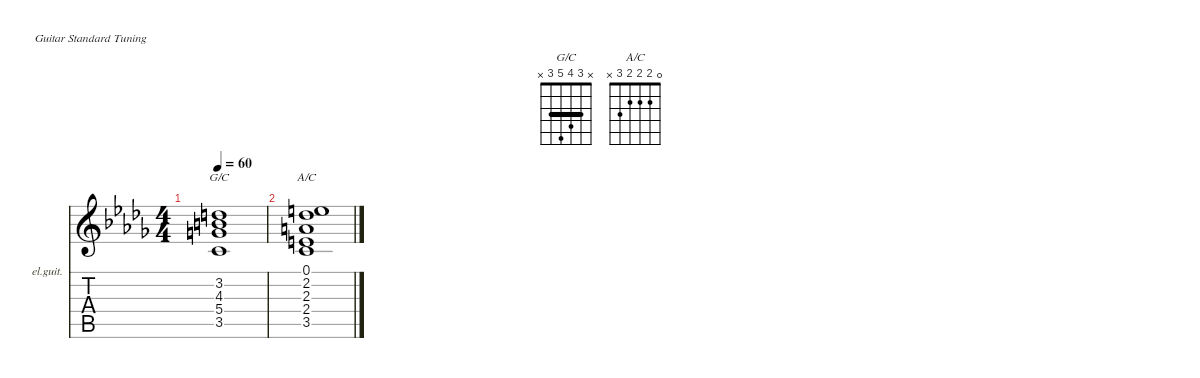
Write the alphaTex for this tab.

\defaultSystemsLayout 4
\hideDynamics
\bracketExtendMode nobrackets
\firstSystemTrackNameOrientation horizontal
\otherSystemsTrackNameOrientation horizontal
\track ("Electric Guitar (Clean)" "el.guit.") {instrument electricguitarclean}
\staff {score tabs}
\tuning (E4 B3 G3 D3 A2 E2)
\chord ("G/C" x 3 4 5 3 x) {barre 3}
\chord ("A/C" 0 2 2 2 3 x)
\ts (4 4)
\tempo 60
\clef g2
\ks db
(3.5{acc forcenatural} 5.4{acc forcenatural} 4.3{acc forcenatural} 3.2{acc forcenatural}).1{ch "G/C" dy mf instrument electricguitarclean beam Up} |
(3.5{acc forcenatural} 2.4{acc forcenatural} 2.3{acc forcenatural} 2.2{acc b} 0.1{acc forcenatural}).1{ch "A/C" beam Up}
